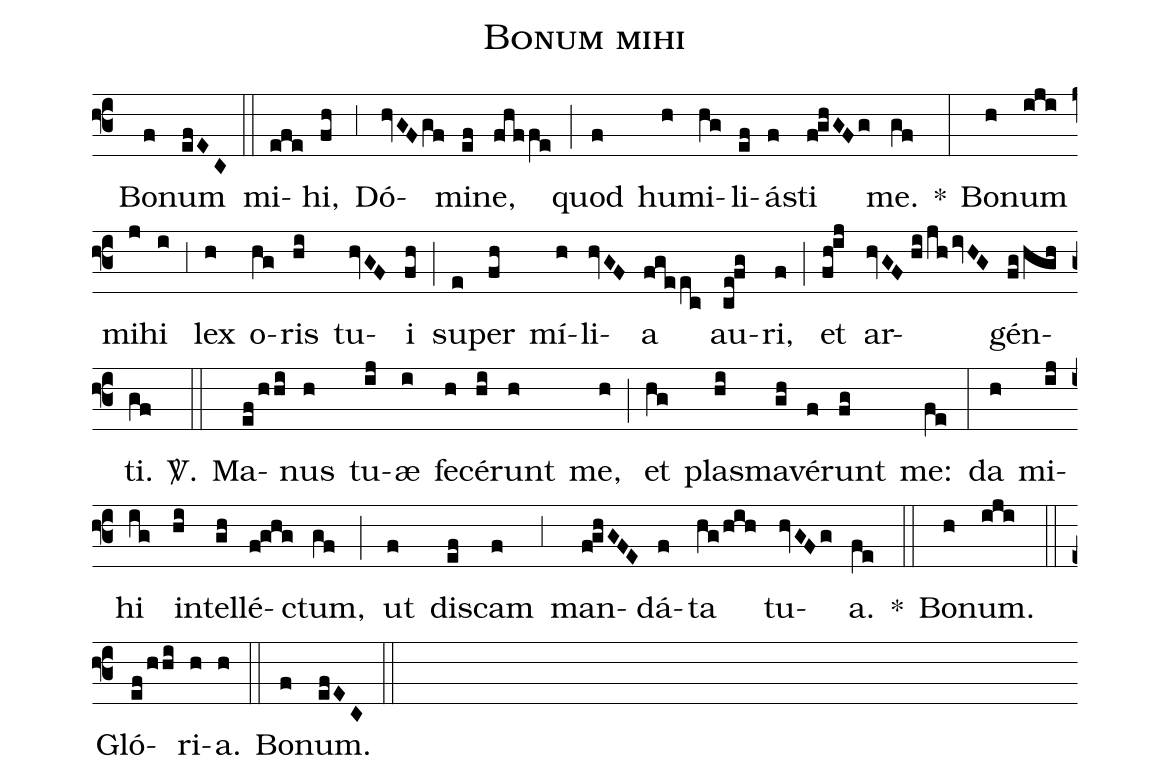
name:Bonum mihi;
office-part:Responsorium;
mode:2;
%%
(f3) () Bo(f)num(efEC) (::) mi(efe)hi,(fh) (;3) Dó(hvGFgf)mi(ef)ne,(fhffe) (;) quod(f) hu(h)mi(hg)li(ef)á(f)sti(f!ghGFg) me.(gf) *(:) Bo(h)num(iji) mi(j)hi(i) (;3) lex(h) o(hg)ris(hi) tu(hvGF)i(fh) (;) su(e)per(fh) mí(h)li(hvGF)a(fgeec) au(ce!fg)ri,(f) (;) et(fh!ij) ar(hvGF//hi/jh/ivHG)gén(fg/hgh)ti.(gf) <sp>V/</sp>.(::) Ma(ef/hhi)nus(h) tu(ij)æ(i) fe(h)cé(hi)runt(h) me,(h) (;) et(hg) pla(hi)sma(gh)vé(f)runt(fg) me:(fe) (:) da(h) mi(ij)hi(ig) in(hi)tel(gh)lé(f!ghg)ctum,(gf) (;) ut(f) di(ef)scam(f) (;3) man(f!ghGFE)dá(f)ta(hg/hih) tu(hvGFg)a.(fe) *(::) Bo(h)num.(iji) (::) Gló(ef/hhi)ri(h)a.(h) (::) Bo(f)num.(efEC) (::)
